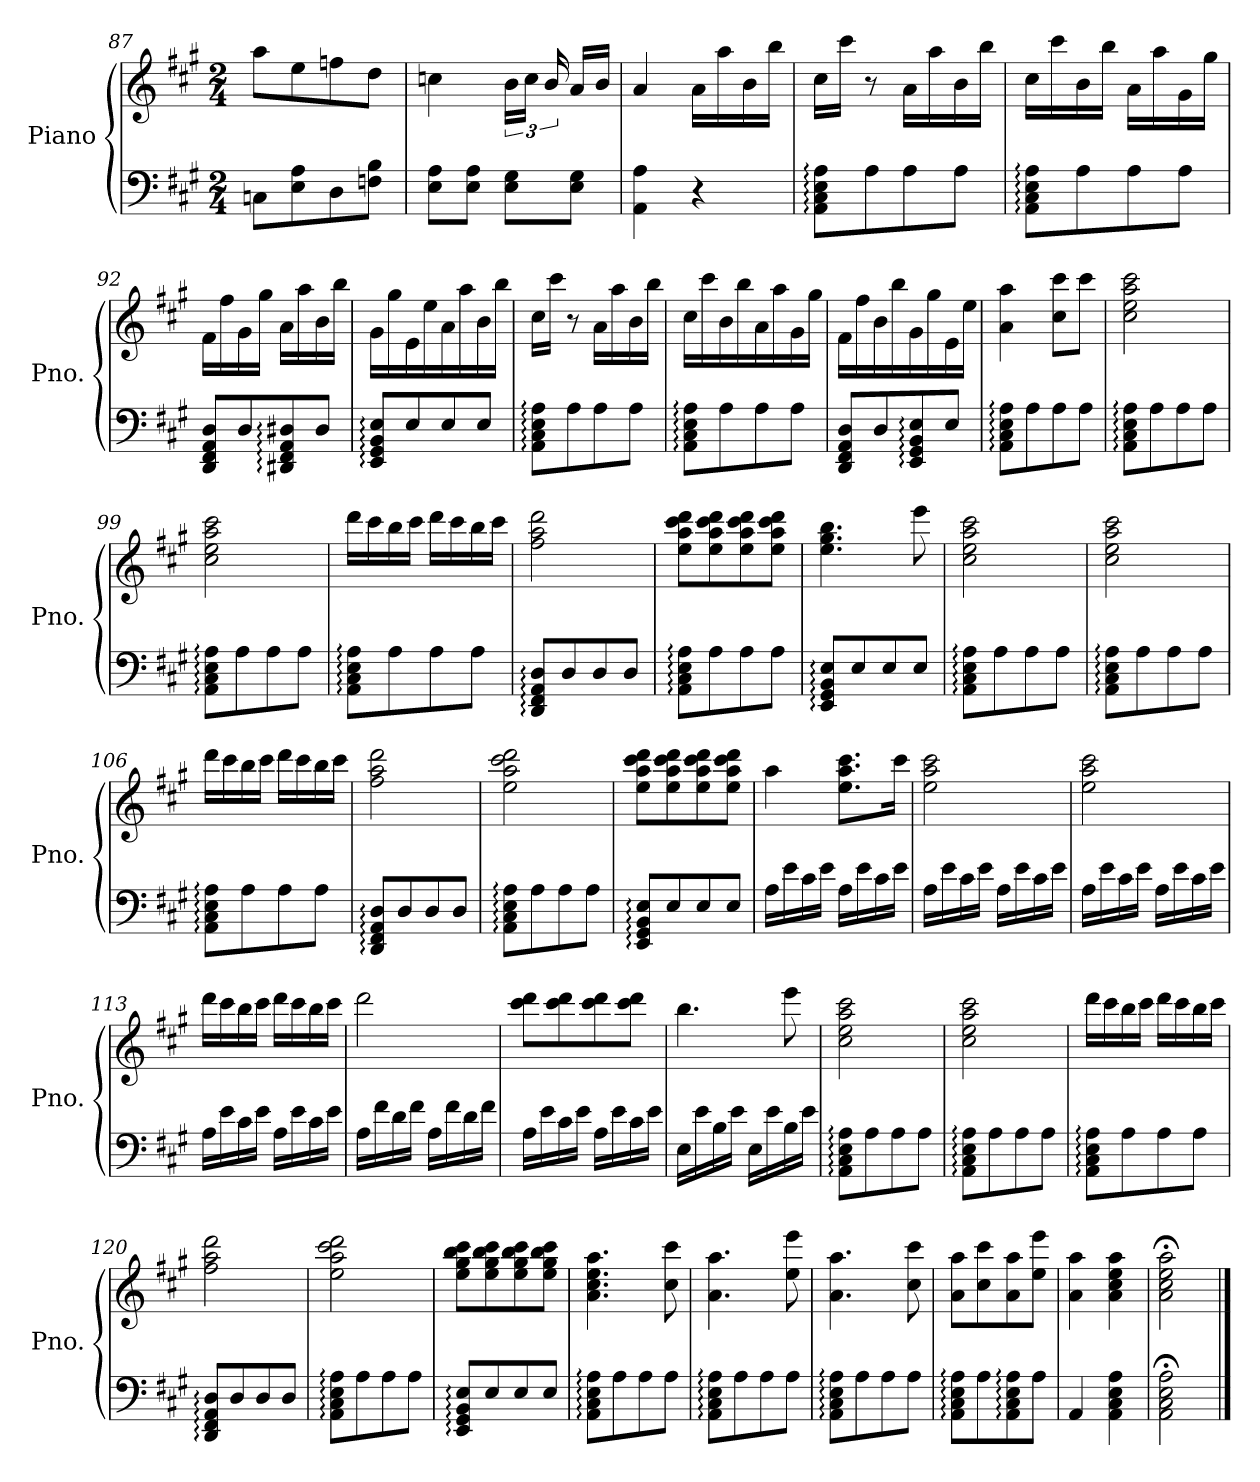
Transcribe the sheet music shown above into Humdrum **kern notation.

**kern	**kern
*part1	*part1
*staff2	*staff1
*I"Piano	*
*I'Pno.	*
!!LO:PB:g=z
*clefF4	*clefG2
*k[f#c#g#]	*k[f#c#g#]
*M2/4	*M2/4
=87	=87
8Cn\L	8aa\L
8E\ 8A\	8ee\
8D\	8ffn\
8Fn\ 8B\J	8dd\J
=88	=88
8E\ 8A\L	4ccn\
8E\ 8A\J	.
8E\ 8G#\L	24b\LL
.	24cc\JJ
.	24b/
8E\ 8G#\J	16a/LL
.	16b/JJ
=89	=89
4AA\ 4A\	4a/
4r	16a\LL
.	16aa\
.	16b\
.	16bb\JJ
=90	=90
8AA\: 8C#\: 8E\: 8A\:L	16cc#\LL
.	16ccc#\JJ
8A\	8r
8A\	16a\LL
.	16aa\
8A\J	16b\
.	16bb\JJ
=91	=91
8AA\: 8C#\: 8E\: 8A\:L	16cc#\LL
.	16ccc#\
8A\	16b\
.	16bb\JJ
8A\	16a\LL
.	16aa\
8A\J	16g#\
.	16gg#\JJ
!!LO:LB:g=z
=92	=92
8DD/ 8FF#/ 8AA/ 8D/L	16f#\LL
.	16ff#\
8D/	16g#\
.	16gg#\JJ
8DD#X/: 8FF#/: 8AA/: 8D#X/:	16a\LL
.	16aa\
8D#/J	16b\
.	16bb\JJ
=93	=93
8EE/: 8GG#/: 8BB/: 8E/:L	16g#\LL
.	16gg#\
8E/	16e\
.	16ee\
8E/	16a\
.	16aa\
8E/J	16b\
.	16bb\JJ
=94	=94
8AA\: 8C#\: 8E\: 8A\:L	16cc#\LL
.	16ccc#\JJ
8A\	8r
8A\	16a\LL
.	16aa\
8A\J	16b\
.	16bb\JJ
=95	=95
8AA\: 8C#\: 8E\: 8A\:L	16cc#\LL
.	16ccc#\
8A\	16b\
.	16bb\
8A\	16a\
.	16aa\
8A\J	16g#\
.	16gg#\JJ
!!LO:LB:g=z
=96	=96
8DD/ 8FF#/ 8AA/ 8D/L	16f#\LL
.	16ff#\
8D/	16b\
.	16bb\
8EE/: 8GG#/: 8BB/: 8E/:	16g#\
.	16gg#\
8E/J	16e\
.	16ee\JJ
=97	=97
8AA\: 8C#\: 8E\: 8A\:L	4a\ 4aa\
8A\	.
8A\	8cc#\ 8ccc#\L
8A\J	8ccc#\J
=98	=98
8AA\: 8C#\: 8E\: 8A\:L	2cc#\ 2ee\ 2aa\ 2ccc#\
8A\	.
8A\	.
8A\J	.
=99	=99
8AA\: 8C#\: 8E\: 8A\:L	2cc#\ 2ee\ 2aa\ 2ccc#\
8A\	.
8A\	.
8A\J	.
=100	=100
8AA\: 8C#\: 8E\: 8A\:L	16ddd\LL
.	16ccc#\
8A\	16bb\
.	16ccc#\JJ
8A\	16ddd\LL
.	16ccc#\
8A\J	16bb\
.	16ccc#\JJ
=101	=101
8DD/: 8FF#/: 8AA/: 8D/:L	2ff#\ 2aa\ 2ddd\
8D/	.
8D/	.
8D/J	.
!!LO:LB:g=z
=102	=102
8AA\: 8C#\: 8E\: 8A\:L	8ee\ 8aa\ 8ccc#\ 8ddd\L
8A\	8ee\ 8aa\ 8ccc#\ 8ddd\
8A\	8ee\ 8aa\ 8ccc#\ 8ddd\
8A\J	8ee\ 8aa\ 8ccc#\ 8ddd\J
=103	=103
8EE/: 8GG#/: 8BB/: 8E/:L	4.ee\ 4.gg#\ 4.bb\
8E/	.
8E/	.
8E/J	8eee\
=104	=104
8AA\: 8C#\: 8E\: 8A\:L	2cc#\ 2ee\ 2aa\ 2ccc#\
8A\	.
8A\	.
8A\J	.
=105	=105
8AA\: 8C#\: 8E\: 8A\:L	2cc#\ 2ee\ 2aa\ 2ccc#\
8A\	.
8A\	.
8A\J	.
=106	=106
8AA\: 8C#\: 8E\: 8A\:L	16ddd\LL
.	16ccc#\
8A\	16bb\
.	16ccc#\JJ
8A\	16ddd\LL
.	16ccc#\
8A\J	16bb\
.	16ccc#\JJ
=107	=107
8DD/: 8FF#/: 8AA/: 8D/:L	2ff#\ 2aa\ 2ddd\
8D/	.
8D/	.
8D/J	.
!!LO:LB:g=z
=108	=108
8AA\: 8C#\: 8E\: 8A\:L	2ee\ 2aa\ 2ccc#\ 2ddd\
8A\	.
8A\	.
8A\J	.
=109	=109
8EE/: 8GG#/: 8BB/: 8E/:L	8ee\ 8aa\ 8ccc#\ 8ddd\L
8E/	8ee\ 8aa\ 8ccc#\ 8ddd\
8E/	8ee\ 8aa\ 8ccc#\ 8ddd\
8E/J	8ee\ 8aa\ 8ccc#\ 8ddd\J
=110	=110
16A\LL	4aa\
16e\	.
16c#\	.
16e\JJ	.
16A\LL	8.ee\ 8.aa\ 8.ccc#\L
16e\	.
16c#\	.
16e\JJ	16ccc#\Jk
=111	=111
16A\LL	2ee\ 2aa\ 2ccc#\
16e\	.
16c#\	.
16e\JJ	.
16A\LL	.
16e\	.
16c#\	.
16e\JJ	.
!!LO:LB:g=z
=112	=112
16A\LL	2ee\ 2aa\ 2ccc#\
16e\	.
16c#\	.
16e\JJ	.
16A\LL	.
16e\	.
16c#\	.
16e\JJ	.
=113	=113
16A\LL	16ddd\LL
16e\	16ccc#\
16c#\	16bb\
16e\JJ	16ccc#\JJ
16A\LL	16ddd\LL
16e\	16ccc#\
16c#\	16bb\
16e\JJ	16ccc#\JJ
=114	=114
16A\LL	2ddd\
16f#\	.
16d\	.
16f#\JJ	.
16A\LL	.
16f#\	.
16d\	.
16f#\JJ	.
!!LO:PB:g=z
=115	=115
16A\LL	8ccc#\ 8ddd\L
16e\	.
16c#\	8ccc#\ 8ddd\
16e\JJ	.
16A\LL	8ccc#\ 8ddd\
16e\	.
16c#\	8ccc#\ 8ddd\J
16e\JJ	.
=116	=116
16E\LL	4.bb\
16e\	.
16B\	.
16e\JJ	.
16E\LL	.
16e\	.
16B\	8eee\
16e\JJ	.
=117	=117
8AA\: 8C#\: 8E\: 8A\:L	2cc#\ 2ee\ 2aa\ 2ccc#\
8A\	.
8A\	.
8A\J	.
=118	=118
8AA\: 8C#\: 8E\: 8A\:L	2cc#\ 2ee\ 2aa\ 2ccc#\
8A\	.
8A\	.
8A\J	.
=119	=119
8AA\: 8C#\: 8E\: 8A\:L	16ddd\LL
.	16ccc#\
8A\	16bb\
.	16ccc#\JJ
8A\	16ddd\LL
.	16ccc#\
8A\J	16bb\
.	16ccc#\JJ
!!LO:LB:g=z
=120	=120
8DD/: 8FF#/: 8AA/: 8D/:L	2ff#\ 2aa\ 2ddd\
8D/	.
8D/	.
8D/J	.
=121	=121
8AA\: 8C#\: 8E\: 8A\:L	2ee\ 2aa\ 2ccc#\ 2ddd\
8A\	.
8A\	.
8A\J	.
=122	=122
8EE/: 8GG#/: 8BB/: 8E/:L	8ee\ 8gg#\ 8bb\ 8ccc#\L
8E/	8ee\ 8gg#\ 8bb\ 8ccc#\
8E/	8ee\ 8gg#\ 8bb\ 8ccc#\
8E/J	8ee\ 8gg#\ 8bb\ 8ccc#\J
=123	=123
8AA\: 8C#\: 8E\: 8A\:L	4.a\ 4.cc#\ 4.ee\ 4.aa\
8A\	.
8A\	.
8A\J	8cc#\ 8ccc#\
=124	=124
8AA\: 8C#\: 8E\: 8A\:L	4.a\ 4.aa\
8A\	.
8A\	.
8A\J	8ee\ 8eee\
=125	=125
8AA\: 8C#\: 8E\: 8A\:L	4.a\ 4.aa\
8A\	.
8A\	.
8A\J	8cc#\ 8ccc#\
=126	=126
8AA\: 8C#\: 8E\: 8A\:L	8a\ 8aa\L
8A\	8cc#\ 8ccc#\
8AA\: 8C#\: 8E\: 8A\:	8a\ 8aa\
8A\J	8ee\ 8eee\J
!!LO:LB:g=z
=127	=127
4AA/	4a\ 4aa\
4AA\ 4C#\ 4E\ 4A\	4a\ 4cc#\ 4ee\ 4aa\
=128	=128
2AA\;< 2C#\;< 2E\;< 2A\;<	2a\;< 2cc#\;< 2ee\;< 2aa\;<
==	==
*-	*-
